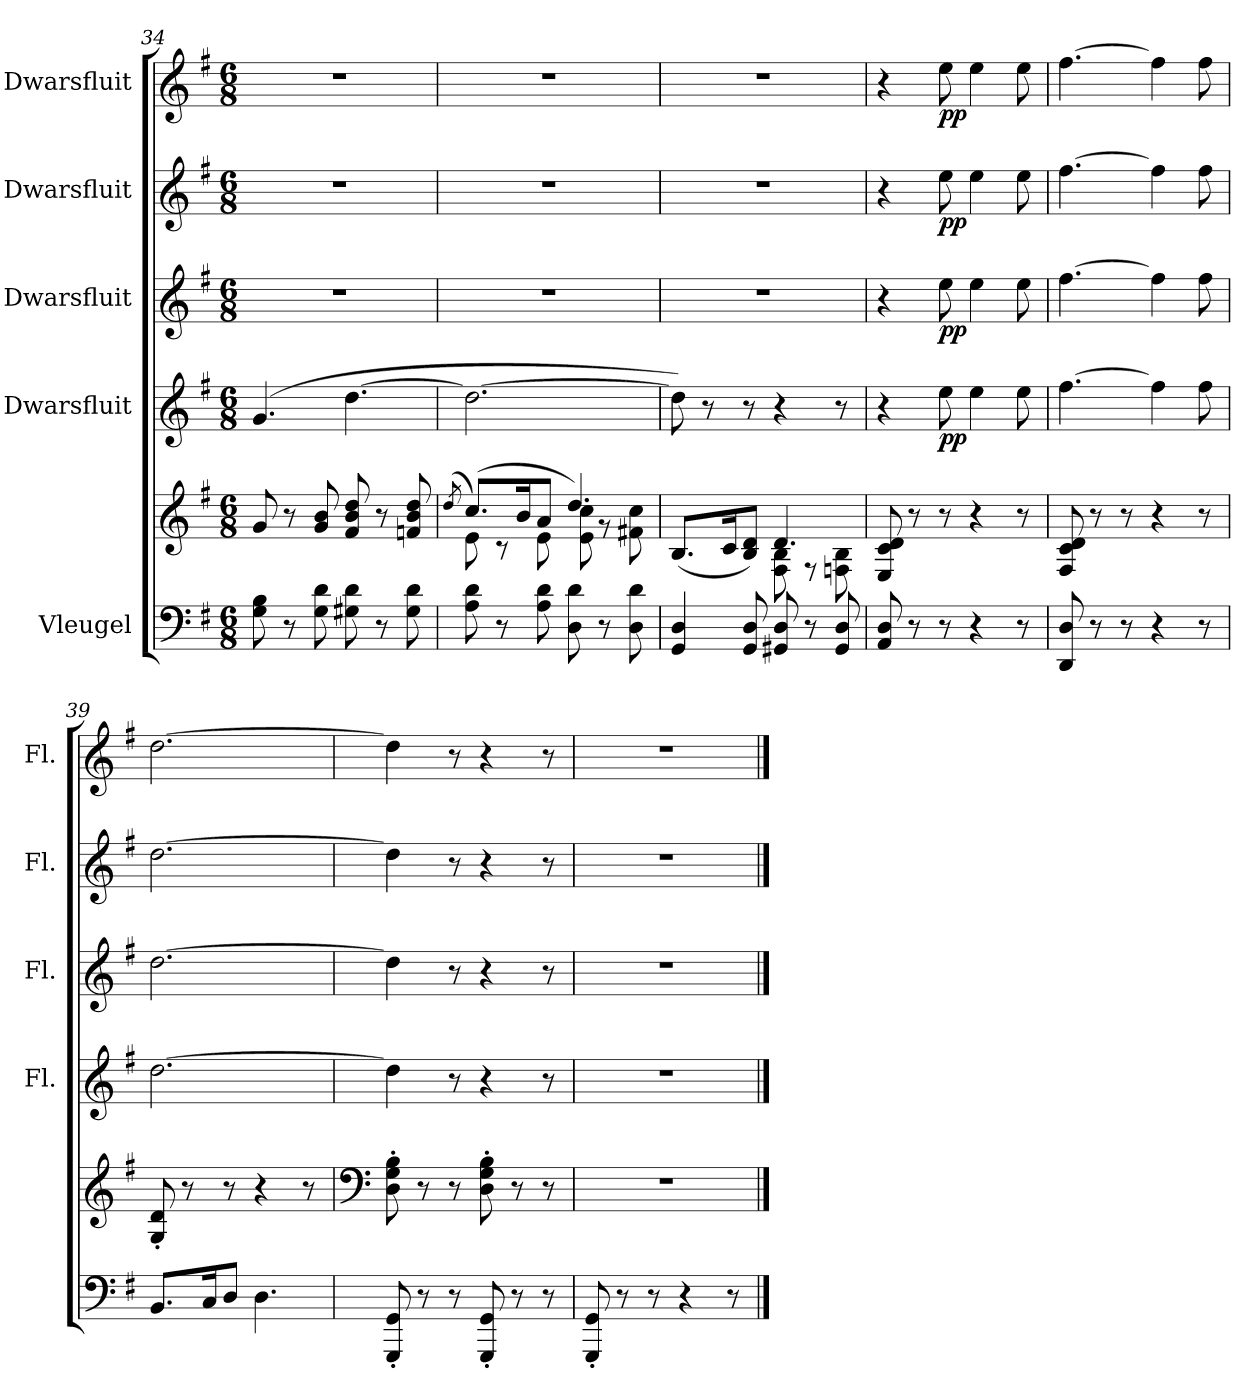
**kern	**kern	**kern	**dynam	**kern	**dynam	**kern	**dynam	**kern	**dynam
*part5	*part5	*part4	*part4	*part3	*part3	*part2	*part2	*part1	*part1
*staff6	*staff5	*staff4	*staff4	*staff3	*staff3	*staff2	*staff2	*staff1	*staff1
*I"Vleugel	*	*I"Dwarsfluit	*	*I"Dwarsfluit	*	*I"Dwarsfluit	*	*I"Dwarsfluit	*
*	*	*I'Fl.	*	*I'Fl.	*	*I'Fl.	*	*I'Fl.	*
*clefF4	*clefG2	*clefG2	*	*clefG2	*	*clefG2	*	*clefG2	*
*k[f#]	*k[f#]	*k[f#]	*	*k[f#]	*	*k[f#]	*	*k[f#]	*
*M6/8	*M6/8	*M6/8	*	*M6/8	*	*M6/8	*	*M6/8	*
=34	=34	=34	=34	=34	=34	=34	=34	=34	=34
8G\ 8B\	8g/	(4.g/	.	2.r	.	2.r	.	2.r	.
8r	8r	.	.	.	.	.	.	.	.
8G\ 8d\	8g/ 8b/	.	.	.	.	.	.	.	.
8G#X\ 8d\	8f#/ 8b/ 8dd/	[4.dd\	.	.	.	.	.	.	.
8r	8r	.	.	.	.	.	.	.	.
8G#\ 8d\	8fn/ 8b/ 8dd/	.	.	.	.	.	.	.	.
=35	=35	=35	=35	=35	=35	=35	=35	=35	=35
*	*	*	*	*	*	*	*	*MM120	*
.	(8qdd/	.	.	.	.	.	.	.	.
*	*^	*	*	*	*	*	*	*	*
8A\ 8d\	(8.cc/L)	8e\	2.dd\_	.	2.r	.	2.r	.	2.r	.
8r	.	8r	.	.	.	.	.	.	.	.
.	16b/K	.	.	.	.	.	.	.	.	.
8A\ 8d\	8a/J	8e\	.	.	.	.	.	.	.	.
8D\ 8d\	4.dd/)	8e\ 8cc\	.	.	.	.	.	.	.	.
8r	.	8r	.	.	.	.	.	.	.	.
8D\ 8d\	.	8f#X\ 8cc\	.	.	.	.	.	.	.	.
=36	=36	=36	=36	=36	=36	=36	=36	=36	=36	=36
4GG/ 4D/	(8.B/L	4.ryy	8dd\])	.	2.r	.	2.r	.	2.r	.
.	.	.	8r	.	.	.	.	.	.	.
.	16c/K	.	.	.	.	.	.	.	.	.
8GG/ 8D/	8B/ 8d/J)	.	8r	.	.	.	.	.	.	.
8GG#X/ 8D/	4.d/	8F#\ 8B\	4r	.	.	.	.	.	.	.
8r	.	8r	.	.	.	.	.	.	.	.
8GG#/ 8D/	.	8Fn\ 8B\	8r	.	.	.	.	.	.	.
*	*v	*v	*	*	*	*	*	*	*	*
!!LO:LB:g=z
=37	=37	=37	=37	=37	=37	=37	=37	=37	=37
*	*	*	*	*	*	*	*	*MM80	*
8AA/ 8D/	8E/ 8c/ 8d/	4r	.	4r	.	4r	.	4r	.
8r	8r	.	.	.	.	.	.	.	.
!	!	!	!LO:DY:b	!	!LO:DY:b	!	!LO:DY:b	!	!LO:DY:b
8r	8r	8ee\	pp	8ee\	pp	8ee\	pp	8ee\	pp
4r	4r	4ee\	.	4ee\	.	4ee\	.	4ee\	.
8r	8r	8ee\	.	8ee\	.	8ee\	.	8ee\	.
=38	=38	=38	=38	=38	=38	=38	=38	=38	=38
8DD/ 8D/	8F#/ 8c/ 8d/	[4.ff#\	.	[4.ff#\	.	[4.ff#\	.	[4.ff#\	.
8r	8r	.	.	.	.	.	.	.	.
8r	8r	.	.	.	.	.	.	.	.
4r	4r	4ff#\]	.	4ff#\]	.	4ff#\]	.	4ff#\]	.
8r	8r	8ff#\	.	8ff#\	.	8ff#\	.	8ff#\	.
=39	=39	=39	=39	=39	=39	=39	=39	=39	=39
8.BB/L	8G/' 8d/'	[2.dd\	.	[2.dd\	.	[2.dd\	.	[2.dd\	.
.	8r	.	.	.	.	.	.	.	.
16C/K	.	.	.	.	.	.	.	.	.
8D/J	8r	.	.	.	.	.	.	.	.
4.D\	4r	.	.	.	.	.	.	.	.
.	8r	.	.	.	.	.	.	.	.
=40	=40	=40	=40	=40	=40	=40	=40	=40	=40
*	*clefF4	*	*	*	*	*	*	*	*
8GGG/' 8GG/'	8D\' 8G\' 8B\'	4dd\]	.	4dd\]	.	4dd\]	.	4dd\]	.
8r	8r	.	.	.	.	.	.	.	.
8r	8r	8r	.	8r	.	8r	.	8r	.
8GGG/' 8GG/'	8D\' 8G\' 8B\'	4r	.	4r	.	4r	.	4r	.
8r	8r	.	.	.	.	.	.	.	.
8r	8r	8r	.	8r	.	8r	.	8r	.
=41	=41	=41	=41	=41	=41	=41	=41	=41	=41
8GGG/' 8GG/'	2.r	2.r	.	2.r	.	2.r	.	2.r	.
8r	.	.	.	.	.	.	.	.	.
8r	.	.	.	.	.	.	.	.	.
4r	.	.	.	.	.	.	.	.	.
8r	.	.	.	.	.	.	.	.	.
==	==	==	==	==	==	==	==	==	==
*-	*-	*-	*-	*-	*-	*-	*-	*-	*-
